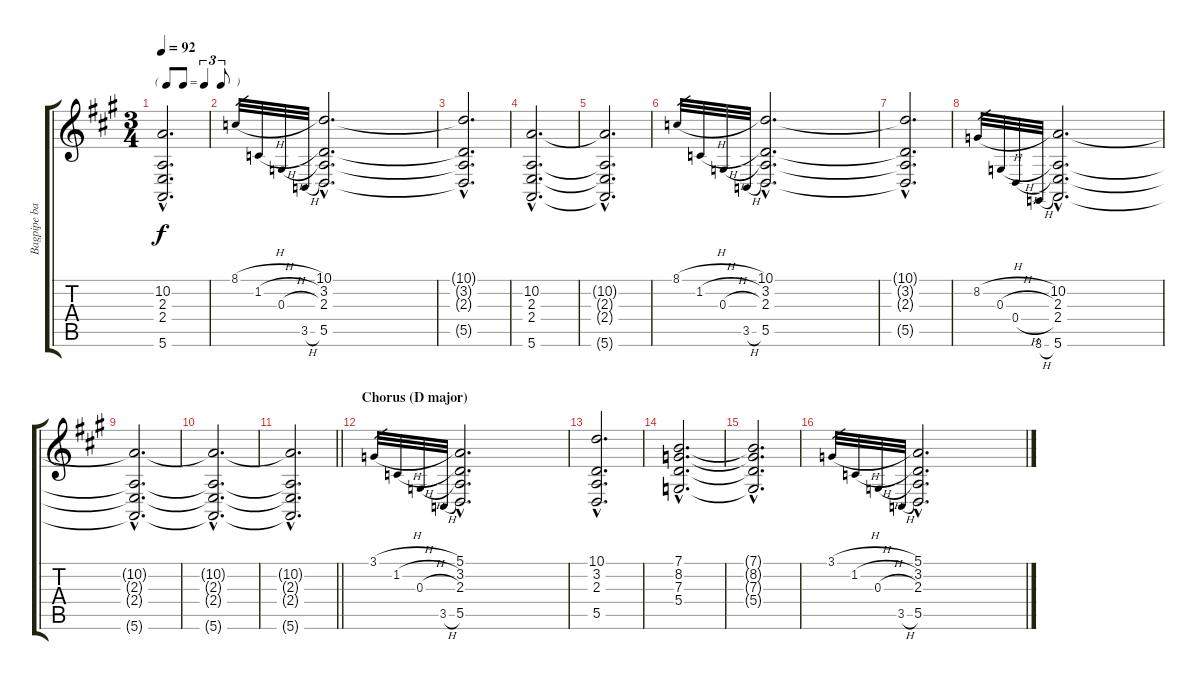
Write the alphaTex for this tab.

\track ("Bagpipe band echo" "Bagpipe ba") {instrument stringensemble1}
\staff {score tabs}
\tuning (E4 B3 G3 D3 A2 E2) {hide}
\ts (3 4)
\tf triplet8th
\tempo 92
\clef g2
\ks a
(10.2{hac t} 2.3{hac t} 2.4{hac t} 5.6{hac t}).2{d dy f} |
8.1{h}.32{gr} 1.2{h}.32{gr} 0.3{h}.32{gr} 3.5{h}.32{gr} (10.1{hac} 3.2{hac} 2.3{hac} 5.5{hac}).2{d} |
(10.1{hac t} 3.2{hac t} 2.3{hac t} 5.5{hac t}).2{d} |
(10.2{hac} 2.3{hac} 2.4{hac} 5.6{hac}).2{d} |
(10.2{hac t} 2.3{hac t} 2.4{hac t} 5.6{hac t}).2{d} |
8.1{h}.32{gr} 1.2{h}.32{gr} 0.3{h}.32{gr} 3.5{h}.32{gr} (10.1{hac} 3.2{hac} 2.3{hac} 5.5{hac}).2{d} |
(10.1{hac t} 3.2{hac t} 2.3{hac t} 5.5{hac t}).2{d} |
8.2{h}.32{gr} 0.3{h}.32{gr} 0.4{h}.32{gr} 3.6{h}.32{gr} (10.2{hac} 2.3{hac} 2.4{hac} 5.6{hac}).2{d} |
(10.2{hac t} 2.3{hac t} 2.4{hac t} 5.6{hac t}).2{d} |
(10.2{hac t} 2.3{hac t} 2.4{hac t} 5.6{hac t}).2{d} |
\barLineRight lightlight
(10.2{hac t} 2.3{hac t} 2.4{hac t} 5.6{hac t}).2{d} |
\section ("" "Chorus (D major)")
3.1{h}.32{gr} 1.2{h}.32{gr} 0.3{h}.32{gr} 3.5{h}.32{gr} (5.1{hac} 3.2{hac} 2.3{hac} 5.5{hac}).2{d} |
(10.1{hac} 3.2{hac} 2.3{hac} 5.5{hac}).2{d} |
(7.1{hac} 8.2{hac} 7.3{hac} 5.4{hac}).2{d} |
(7.1{hac t} 8.2{hac t} 7.3{hac t} 5.4{hac t}).2{d} |
3.1{h}.32{gr} 1.2{h}.32{gr} 0.3{h}.32{gr} 3.5{h}.32{gr} (5.1{hac} 3.2{hac} 2.3{hac} 5.5{hac}).2{d}
